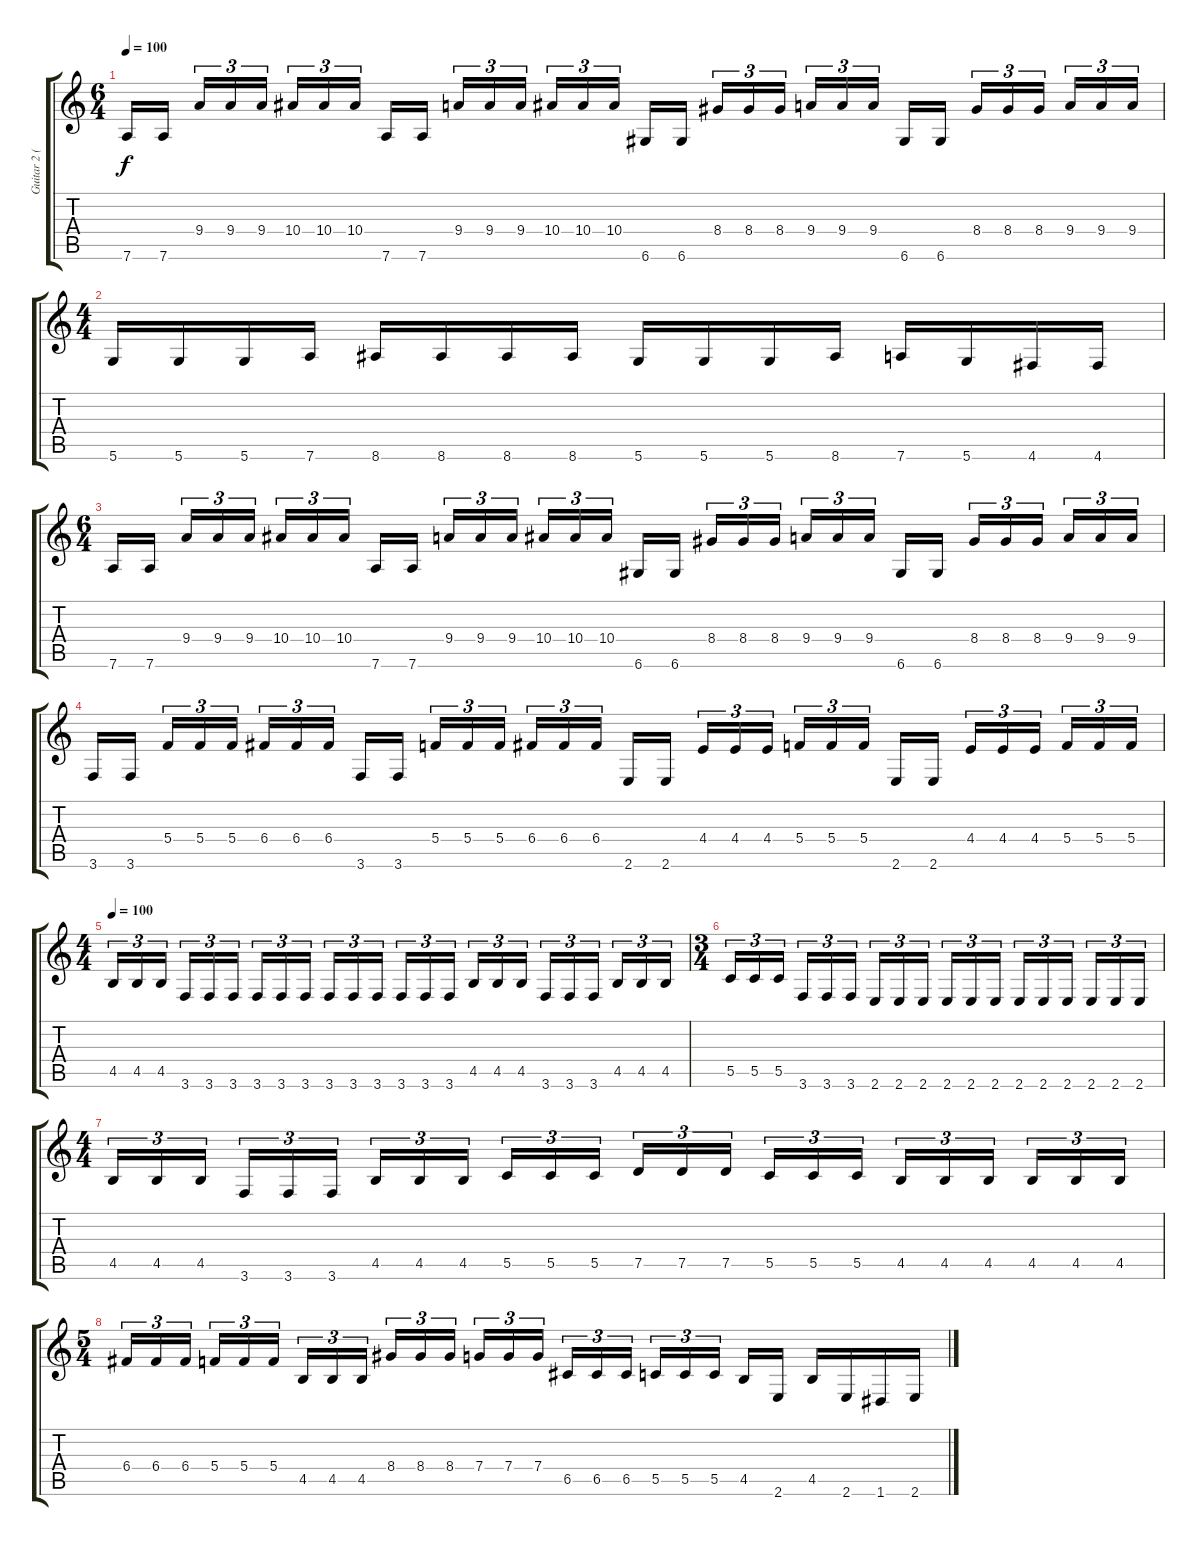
\track ("Guitar 2 (Erik)" "Guitar 2 (") {instrument distortionguitar}
\staff {score tabs}
\tuning (D4 A3 F3 C3 G2 D2) {hide}
\ts (6 4)
\tempo 100
\clef g2
\ks c
7.6.16{dy f} 7.6.16 9.4.16{tu (3 2)} 9.4.16{tu (3 2)} 9.4.16{tu (3 2)} 10.4.16{tu (3 2)} 10.4.16{tu (3 2)} 10.4.16{tu (3 2)} 7.6.16 7.6.16 9.4.16{tu (3 2)} 9.4.16{tu (3 2)} 9.4.16{tu (3 2)} 10.4.16{tu (3 2)} 10.4.16{tu (3 2)} 10.4.16{tu (3 2)} 6.6.16 6.6.16 8.4.16{tu (3 2)} 8.4.16{tu (3 2)} 8.4.16{tu (3 2)} 9.4.16{tu (3 2)} 9.4.16{tu (3 2)} 9.4.16{tu (3 2)} 6.6.16 6.6.16 8.4.16{tu (3 2)} 8.4.16{tu (3 2)} 8.4.16{tu (3 2)} 9.4.16{tu (3 2)} 9.4.16{tu (3 2)} 9.4.16{tu (3 2)} |
\ts (4 4)
5.6.16 5.6.16 5.6.16 7.6.16 8.6.16 8.6.16 8.6.16 8.6.16 5.6.16 5.6.16 5.6.16 8.6.16 7.6.16 5.6.16 4.6.16 4.6.16 |
\ts (6 4)
7.6.16 7.6.16 9.4.16{tu (3 2)} 9.4.16{tu (3 2)} 9.4.16{tu (3 2)} 10.4.16{tu (3 2)} 10.4.16{tu (3 2)} 10.4.16{tu (3 2)} 7.6.16 7.6.16 9.4.16{tu (3 2)} 9.4.16{tu (3 2)} 9.4.16{tu (3 2)} 10.4.16{tu (3 2)} 10.4.16{tu (3 2)} 10.4.16{tu (3 2)} 6.6.16 6.6.16 8.4.16{tu (3 2)} 8.4.16{tu (3 2)} 8.4.16{tu (3 2)} 9.4.16{tu (3 2)} 9.4.16{tu (3 2)} 9.4.16{tu (3 2)} 6.6.16 6.6.16 8.4.16{tu (3 2)} 8.4.16{tu (3 2)} 8.4.16{tu (3 2)} 9.4.16{tu (3 2)} 9.4.16{tu (3 2)} 9.4.16{tu (3 2)} |
3.6.16 3.6.16 5.4.16{tu (3 2)} 5.4.16{tu (3 2)} 5.4.16{tu (3 2)} 6.4.16{tu (3 2)} 6.4.16{tu (3 2)} 6.4.16{tu (3 2)} 3.6.16 3.6.16 5.4.16{tu (3 2)} 5.4.16{tu (3 2)} 5.4.16{tu (3 2)} 6.4.16{tu (3 2)} 6.4.16{tu (3 2)} 6.4.16{tu (3 2)} 2.6.16 2.6.16 4.4.16{tu (3 2)} 4.4.16{tu (3 2)} 4.4.16{tu (3 2)} 5.4.16{tu (3 2)} 5.4.16{tu (3 2)} 5.4.16{tu (3 2)} 2.6.16 2.6.16 4.4.16{tu (3 2)} 4.4.16{tu (3 2)} 4.4.16{tu (3 2)} 5.4.16{tu (3 2)} 5.4.16{tu (3 2)} 5.4.16{tu (3 2)} |
\ts (4 4)
\tempo 100
4.5.16{tu (3 2)} 4.5.16{tu (3 2)} 4.5.16{tu (3 2)} 3.6.16{tu (3 2)} 3.6.16{tu (3 2)} 3.6.16{tu (3 2)} 3.6.16{tu (3 2)} 3.6.16{tu (3 2)} 3.6.16{tu (3 2)} 3.6.16{tu (3 2)} 3.6.16{tu (3 2)} 3.6.16{tu (3 2)} 3.6.16{tu (3 2)} 3.6.16{tu (3 2)} 3.6.16{tu (3 2)} 4.5.16{tu (3 2)} 4.5.16{tu (3 2)} 4.5.16{tu (3 2)} 3.6.16{tu (3 2)} 3.6.16{tu (3 2)} 3.6.16{tu (3 2)} 4.5.16{tu (3 2)} 4.5.16{tu (3 2)} 4.5.16{tu (3 2)} |
\ts (3 4)
5.5.16{tu (3 2)} 5.5.16{tu (3 2)} 5.5.16{tu (3 2)} 3.6.16{tu (3 2)} 3.6.16{tu (3 2)} 3.6.16{tu (3 2)} 2.6.16{tu (3 2)} 2.6.16{tu (3 2)} 2.6.16{tu (3 2)} 2.6.16{tu (3 2)} 2.6.16{tu (3 2)} 2.6.16{tu (3 2)} 2.6.16{tu (3 2)} 2.6.16{tu (3 2)} 2.6.16{tu (3 2)} 2.6.16{tu (3 2)} 2.6.16{tu (3 2)} 2.6.16{tu (3 2)} |
\ts (4 4)
4.5.16{tu (3 2)} 4.5.16{tu (3 2)} 4.5.16{tu (3 2)} 3.6.16{tu (3 2)} 3.6.16{tu (3 2)} 3.6.16{tu (3 2)} 4.5.16{tu (3 2)} 4.5.16{tu (3 2)} 4.5.16{tu (3 2)} 5.5.16{tu (3 2)} 5.5.16{tu (3 2)} 5.5.16{tu (3 2)} 7.5.16{tu (3 2)} 7.5.16{tu (3 2)} 7.5.16{tu (3 2)} 5.5.16{tu (3 2)} 5.5.16{tu (3 2)} 5.5.16{tu (3 2)} 4.5.16{tu (3 2)} 4.5.16{tu (3 2)} 4.5.16{tu (3 2)} 4.5.16{tu (3 2)} 4.5.16{tu (3 2)} 4.5.16{tu (3 2)} |
\ts (5 4)
6.4.16{tu (3 2)} 6.4.16{tu (3 2)} 6.4.16{tu (3 2)} 5.4.16{tu (3 2)} 5.4.16{tu (3 2)} 5.4.16{tu (3 2)} 4.5.16{tu (3 2)} 4.5.16{tu (3 2)} 4.5.16{tu (3 2)} 8.4.16{tu (3 2)} 8.4.16{tu (3 2)} 8.4.16{tu (3 2)} 7.4.16{tu (3 2)} 7.4.16{tu (3 2)} 7.4.16{tu (3 2)} 6.5.16{tu (3 2)} 6.5.16{tu (3 2)} 6.5.16{tu (3 2)} 5.5.16{tu (3 2)} 5.5.16{tu (3 2)} 5.5.16{tu (3 2)} 4.5.16 2.6.16 4.5.16 2.6.16 1.6.16 2.6.16
